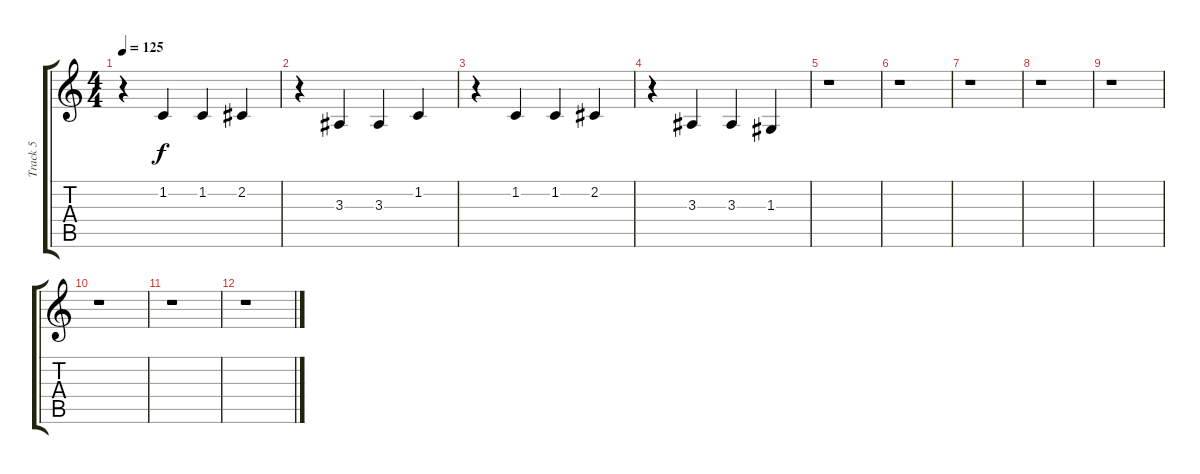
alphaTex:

\track ("Track 5" "Track 5") {instrument flute}
\staff {score tabs}
\tuning (E4 B3 G3 D3 A2 E2) {hide}
\ts (4 4)
\tempo 125
\clef g2
\ks c
r.4{dy f} 1.2.4 1.2.4 2.2.4 |
r.4 3.3.4 3.3.4 1.2.4 |
r.4 1.2.4 1.2.4 2.2.4 |
r.4 3.3.4 3.3.4 1.3.4 |
r.1 |
r.1 |
r.1 |
r.1 |
r.1 |
r.1 |
r.1 |
r.1
